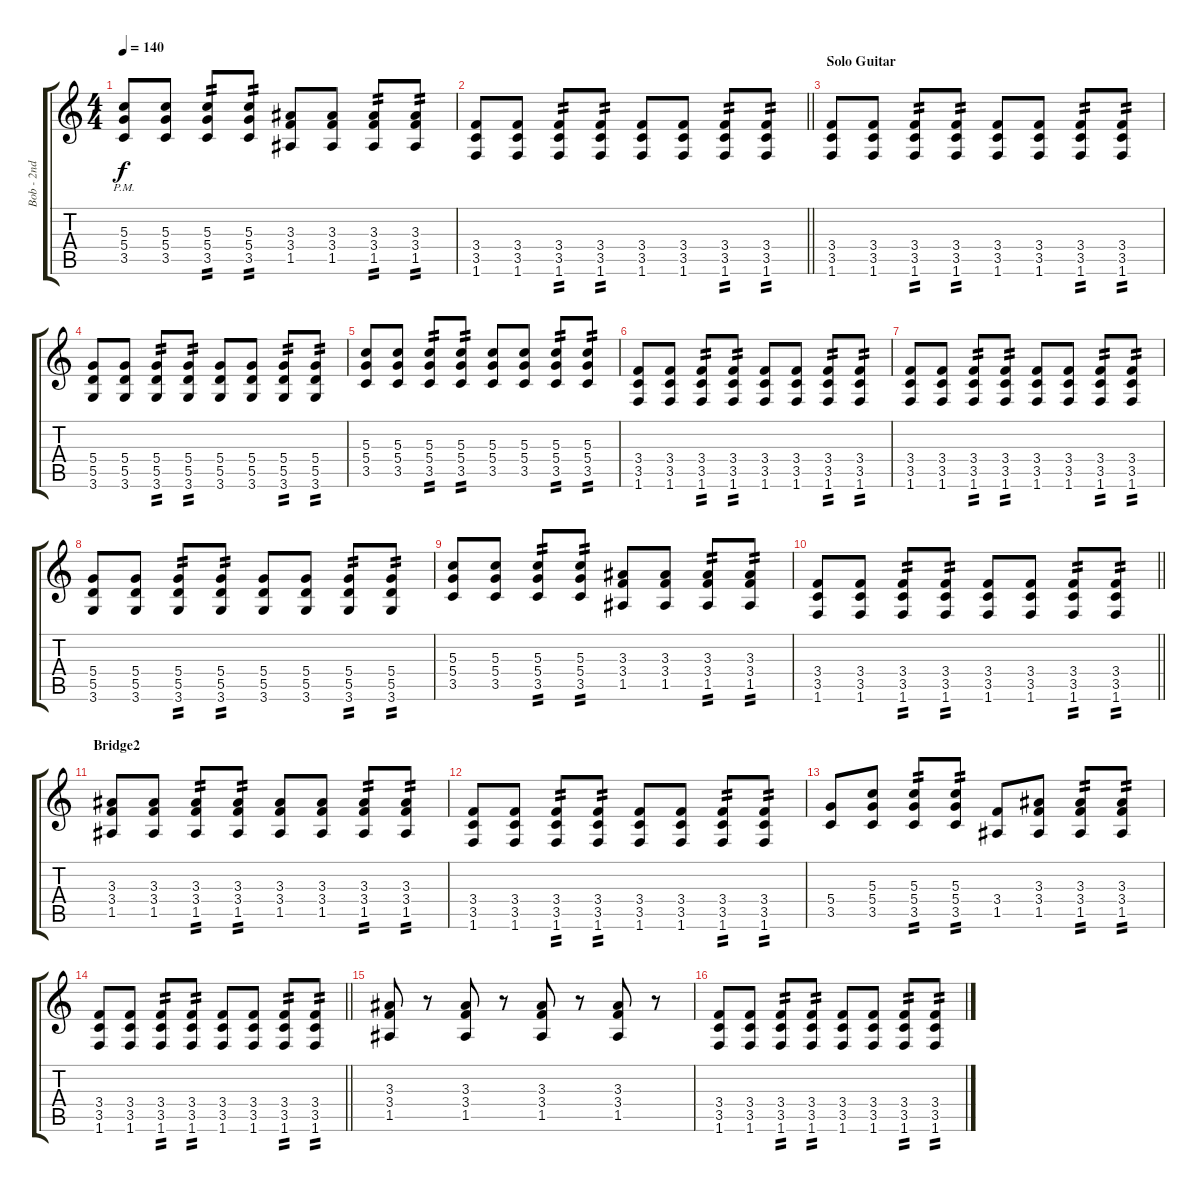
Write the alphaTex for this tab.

\track ("Bob - 2nd (Rhythm Guitar)" "Bob - 2nd ") {instrument distortionguitar}
\staff {score tabs}
\tuning (E4 B3 G3 D3 A2 E2) {hide}
\ts (4 4)
\tempo 140
\clef g2
\ks c
(5.3{pm} 5.4{pm} 3.5{pm}).8{dy f} (5.3 5.4 3.5).8 (5.3 5.4 3.5).8{tp 2} (5.3 5.4 3.5).8{tp 2} (3.3 3.4 1.5).8 (3.3 3.4 1.5).8 (3.3 3.4 1.5).8{tp 2} (3.3 3.4 1.5).8{tp 2} |
\barLineRight lightlight
(3.4 3.5 1.6).8 (3.4 3.5 1.6).8 (3.4 3.5 1.6).8{tp 2} (3.4 3.5 1.6).8{tp 2} (3.4 3.5 1.6).8 (3.4 3.5 1.6).8 (3.4 3.5 1.6).8{tp 2} (3.4 3.5 1.6).8{tp 2} |
\section ("" "Solo Guitar")
(3.4 3.5 1.6).8{volume 12 balance 8} (3.4 3.5 1.6).8 (3.4 3.5 1.6).8{tp 2} (3.4 3.5 1.6).8{tp 2} (3.4 3.5 1.6).8 (3.4 3.5 1.6).8 (3.4 3.5 1.6).8{tp 2} (3.4 3.5 1.6).8{tp 2} |
(5.4 5.5 3.6).8 (5.4 5.5 3.6).8 (5.4 5.5 3.6).8{tp 2} (5.4 5.5 3.6).8{tp 2} (5.4 5.5 3.6).8 (5.4 5.5 3.6).8 (5.4 5.5 3.6).8{tp 2} (5.4 5.5 3.6).8{tp 2} |
(5.3 5.4 3.5).8 (5.3 5.4 3.5).8 (5.3 5.4 3.5).8{tp 2} (5.3 5.4 3.5).8{tp 2} (5.3 5.4 3.5).8 (5.3 5.4 3.5).8 (5.3 5.4 3.5).8{tp 2} (5.3 5.4 3.5).8{tp 2} |
(3.4 3.5 1.6).8 (3.4 3.5 1.6).8 (3.4 3.5 1.6).8{tp 2} (3.4 3.5 1.6).8{tp 2} (3.4 3.5 1.6).8 (3.4 3.5 1.6).8 (3.4 3.5 1.6).8{tp 2} (3.4 3.5 1.6).8{tp 2} |
(3.4 3.5 1.6).8 (3.4 3.5 1.6).8 (3.4 3.5 1.6).8{tp 2} (3.4 3.5 1.6).8{tp 2} (3.4 3.5 1.6).8 (3.4 3.5 1.6).8 (3.4 3.5 1.6).8{tp 2} (3.4 3.5 1.6).8{tp 2} |
(5.4 5.5 3.6).8 (5.4 5.5 3.6).8 (5.4 5.5 3.6).8{tp 2} (5.4 5.5 3.6).8{tp 2} (5.4 5.5 3.6).8 (5.4 5.5 3.6).8 (5.4 5.5 3.6).8{tp 2} (5.4 5.5 3.6).8{tp 2} |
(5.3 5.4 3.5).8 (5.3 5.4 3.5).8 (5.3 5.4 3.5).8{tp 2} (5.3 5.4 3.5).8{tp 2} (3.3 3.4 1.5).8 (3.3 3.4 1.5).8 (3.3 3.4 1.5).8{tp 2} (3.3 3.4 1.5).8{tp 2} |
\barLineRight lightlight
(3.4 3.5 1.6).8 (3.4 3.5 1.6).8 (3.4 3.5 1.6).8{tp 2} (3.4 3.5 1.6).8{tp 2} (3.4 3.5 1.6).8 (3.4 3.5 1.6).8 (3.4 3.5 1.6).8{tp 2} (3.4 3.5 1.6).8{tp 2} |
\section ("" "Bridge2")
(3.3 3.4 1.5).8{balance 0} (3.3 3.4 1.5).8 (3.3 3.4 1.5).8{tp 2} (3.3 3.4 1.5).8{tp 2} (3.3 3.4 1.5).8 (3.3 3.4 1.5).8 (3.3 3.4 1.5).8{tp 2} (3.3 3.4 1.5).8{tp 2} |
(3.4 3.5 1.6).8 (3.4 3.5 1.6).8 (3.4 3.5 1.6).8{tp 2} (3.4 3.5 1.6).8{tp 2} (3.4 3.5 1.6).8 (3.4 3.5 1.6).8 (3.4 3.5 1.6).8{tp 2} (3.4 3.5 1.6).8{tp 2} |
(5.4 3.5).8 (5.3 5.4 3.5).8 (5.3 5.4 3.5).8{tp 2} (5.3 5.4 3.5).8{tp 2} (3.4 1.5).8 (3.3 3.4 1.5).8 (3.3 3.4 1.5).8{tp 2} (3.3 3.4 1.5).8{tp 2} |
\barLineRight lightlight
(3.4 3.5 1.6).8 (3.4 3.5 1.6).8 (3.4 3.5 1.6).8{tp 2} (3.4 3.5 1.6).8{tp 2} (3.4 3.5 1.6).8 (3.4 3.5 1.6).8 (3.4 3.5 1.6).8{tp 2} (3.4 3.5 1.6).8{tp 2} |
(3.3 3.4 1.5).8 r.8 (3.3 3.4 1.5).8 r.8 (3.3 3.4 1.5).8 r.8 (3.3 3.4 1.5).8 r.8 |
(3.4 3.5 1.6).8 (3.4 3.5 1.6).8 (3.4 3.5 1.6).8{tp 2} (3.4 3.5 1.6).8{tp 2} (3.4 3.5 1.6).8 (3.4 3.5 1.6).8 (3.4 3.5 1.6).8{tp 2} (3.4 3.5 1.6).8{tp 2}
